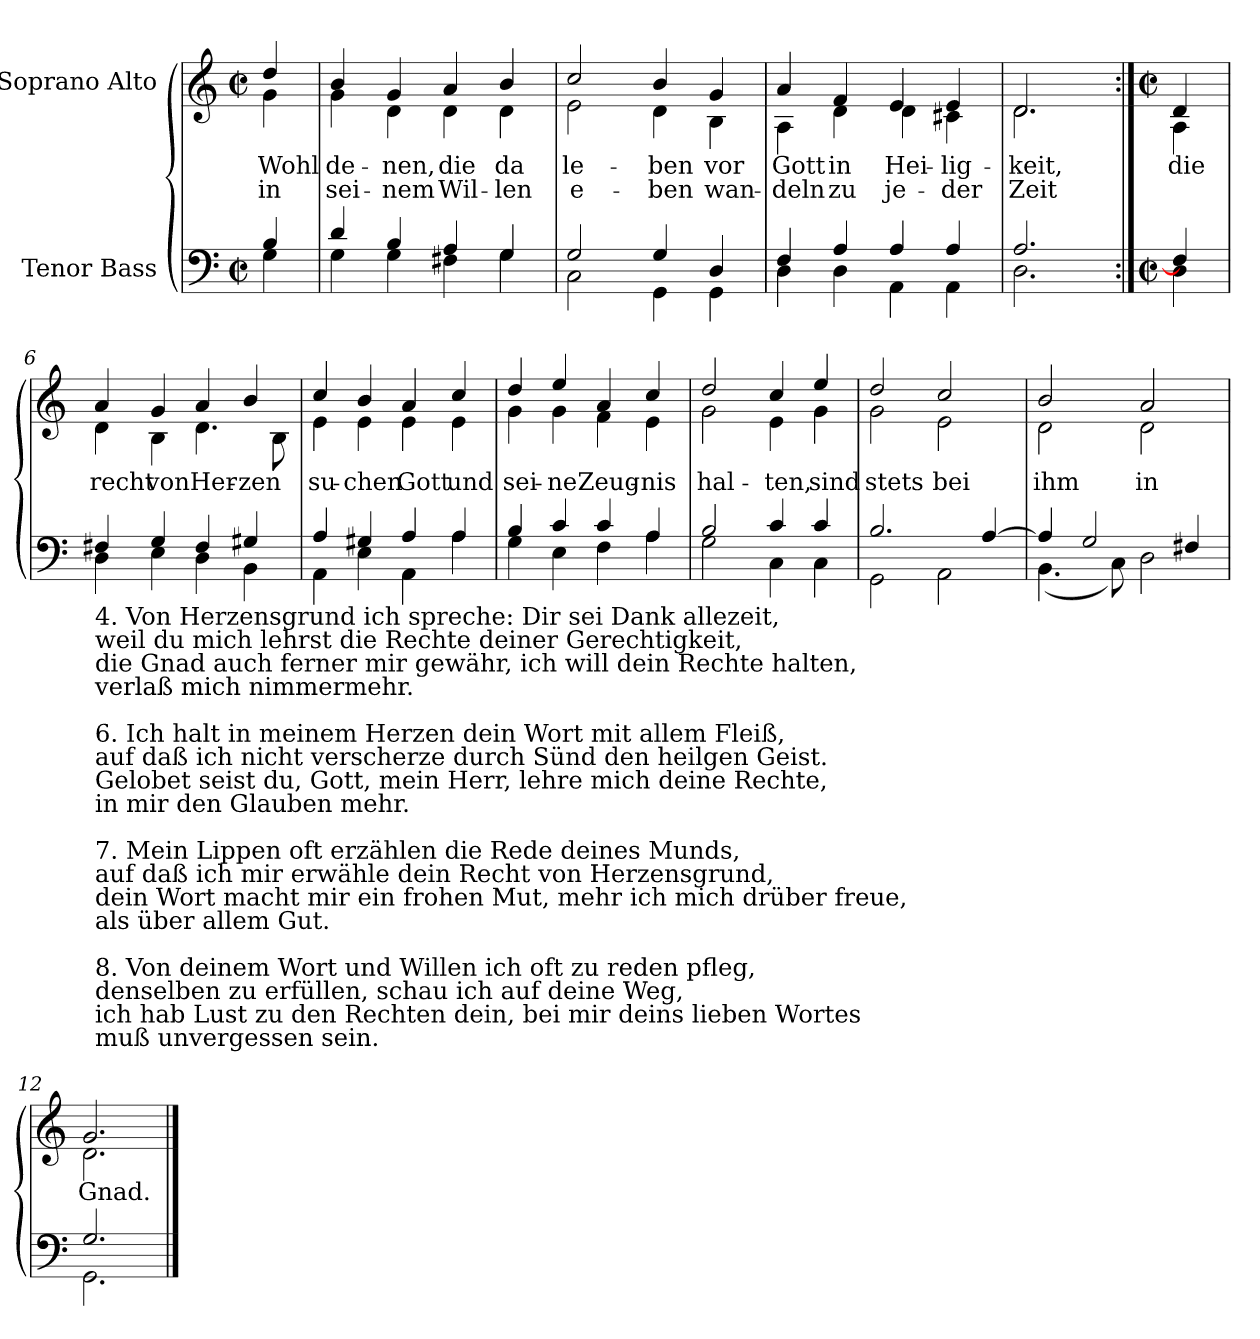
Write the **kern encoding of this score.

**kern	**kern	**text	**text
*part2	*part1	*part1	*part1
*staff2	*staff1	*staff1	*staff1
*I"Tenor Bass	*I"Soprano Alto	*	*
*clefF4	*clefG2	*	*
*k[]	*k[]	*	*
*C:	*C:	*	*
*M2/2	*M2/2	*	*
*met(c|)	*met(c|)	*	*
=	=	=	=
*^	*	*	*
!	!	!LO:TX:a:cj:t=Cornelius Becker\n(1561-1604)	!	!
!	!	!LO:TX:a:cj:t=Psalm 119, part 1, SWV 217	!	!
!	!	!LO:TX:a:cj:t=Heinrich Schütz\n(1585-1672)	!	!
!	!	!	!LO:LY:b	!LO:LY:b
*	*	*^	*	*
4B/	4G\	4dd/	4g\	Wohl	in
=1	=1	=1	=1	=1	=1
!	!	!	!	!LO:LY:b	!LO:LY:b
4d/	4G\	4b/	4g\	de-	-sei-
!	!	!	!	!LO:LY:b	!LO:LY:b
4B/	4G\	4g/	4d\	-nen,	nem
!	!	!	!	!LO:LY:b	!LO:LY:b
4A/	4F#X\	4a/	4d\	die	Wil-
!	!	!	!	!LO:LY:b	!LO:LY:b
4G/	4G\	4b/	4d\	-da	len
=2	=2	=2	=2	=2	=2
!	!	!	!	!LO:LY:b	!LO:LY:b
2G/	2C\	2cc/	2e\	le-	-e-
!	!	!	!	!LO:LY:b	!LO:LY:b
4G/	4GG\	4b/	4d\	-ben	ben
!	!	!	!	!LO:LY:b	!LO:LY:b
4D/	4GG\	4g/	4B\	vor	wan-
=3	=3	=3	=3	=3	=3
!	!	!	!	!LO:LY:b	!LO:LY:b
4F/	4D\	4a/	4A\	-Gott	deln
!	!	!	!	!LO:LY:b	!LO:LY:b
4A/	4D\	4f/	4d\	in	zu
!	!	!	!	!LO:LY:b	!LO:LY:b
4A/	4AA\	4e/	4d\	Hei-	-je-
!	!	!	!	!LO:LY:b	!LO:LY:b
4A/	4AA\	4e/	4c#X\	-lig-	-der
=4	=4	=4	=4	=4	=4
!	!	!	!	!LO:LY:b	!LO:LY:b
2.A/	2.D\	2.d/	2.d\	keit,	Zeit
!!LO:LB:g=z	!!
=5:|!	=5:|!	=5:|!	=5:|!	=5:|!	=5:|!
*M2/2	*	*M2/2	*	*	*
*met(c|)	*	*met(c|)	*	*	*
!	!	!	!	!LO:LY:b	!
4F#/]	4D\	4d/	4A\	die	.
=6	=6	=6	=6	=6	=6
!LO:TX:b:t=4. Von Herzensgrund ich spreche&colon; Dir sei Dank allezeit,\nweil du mich lehrst die Rechte deiner Gerechtigkeit,\ndie Gnad auch ferner mir gewähr, ich will dein Rechte halten,\nverlaß mich nimmermehr.\n\n6. Ich halt in meinem Herzen dein Wort mit allem Fleiß,\nauf daß ich nicht verscherze durch Sünd den heilgen Geist.\nGelobet seist du, Gott, mein Herr, lehre mich deine Rechte,\nin mir den Glauben mehr.\n\n7. Mein Lippen oft erzählen die Rede deines Munds,\nauf daß ich mir erwähle dein Recht von Herzensgrund,\ndein Wort macht mir ein frohen Mut, mehr ich mich drüber freue,\nals über allem Gut.\n\n8. Von deinem Wort und Willen ich oft zu reden pfleg,\ndenselben zu erfüllen, schau ich auf deine Weg,\nich hab Lust zu den Rechten dein, bei mir deins lieben Wortes\nmuß unvergessen sein.	!	!	!	!	!
!	!	!	!	!LO:LY:b	!
4F#X/	4D\	4a/	4d\	recht	.
!	!	!	!	!LO:LY:b	!
4G/	4E\	4g/	4B\	von	.
!	!	!	!	!LO:LY:b	!
4F#/	4D\	4a/	4.d\	Her-	.
!	!	!	!	!LO:LY:b	!
4G#X/	4BB\	4b/	.	-zen	.
.	.	.	8B\	.	.
=7	=7	=7	=7	=7	=7
!	!	!	!	!LO:LY:b	!
4A/	4AA\	4cc/	4e\	su-	.
!	!	!	!	!LO:LY:b	!
4G#X/	4E\	4b/	4e\	-chen	.
!	!	!	!	!LO:LY:b	!
4A/	4AA\	4a/	4e\	Gott	.
!	!	!	!	!LO:LY:b	!
4A/	4A\	4cc/	4e\	und	.
=8	=8	=8	=8	=8	=8
!	!	!	!	!LO:LY:b	!
4B/	4G\	4dd/	4g\	sei-	.
!	!	!	!	!LO:LY:b	!
4c/	4E\	4ee/	4g\	-ne	.
!	!	!	!	!LO:LY:b	!
4c/	4F\	4a/	4f\	Zeug-	.
!	!	!	!	!LO:LY:b	!
4A/	4A\	4cc/	4e\	-nis	.
=9	=9	=9	=9	=9	=9
!	!	!	!	!LO:LY:b	!
2B/	2G\	2dd/	2g\	hal-	.
!	!	!	!	!LO:LY:b	!
4c/	4C\	4cc/	4e\	-ten,	.
!	!	!	!	!LO:LY:b	!
4c/	4C\	4ee/	4g\	sind	.
=10	=10	=10	=10	=10	=10
!	!	!	!	!LO:LY:b	!
2.B/	2GG\	2dd/	2g\	stets	.
!	!	!	!	!LO:LY:b	!
.	2AA\	2cc/	2e\	bei	.
[4A/	.	.	.	.	.
=11	=11	=11	=11	=11	=11
!	!	!	!	!LO:LY:b	!
4A/]	(<4.BB\	2b/	2d\	ihm	.
2G/	.	.	.	.	.
.	8C\)	.	.	.	.
!	!	!	!	!LO:LY:b	!
.	2D\	2a/	2d\	in	.
4F#X/	.	.	.	.	.
=12	=12	=12	=12	=12	=12
!	!	!	!	!LO:LY:b	!
2.G/	2.GG\	2.g/	2.d\	Gnad.	.
*v	*v	*	*	*	*
*	*v	*v	*	*
==	==	==	==
*-	*-	*-	*-
